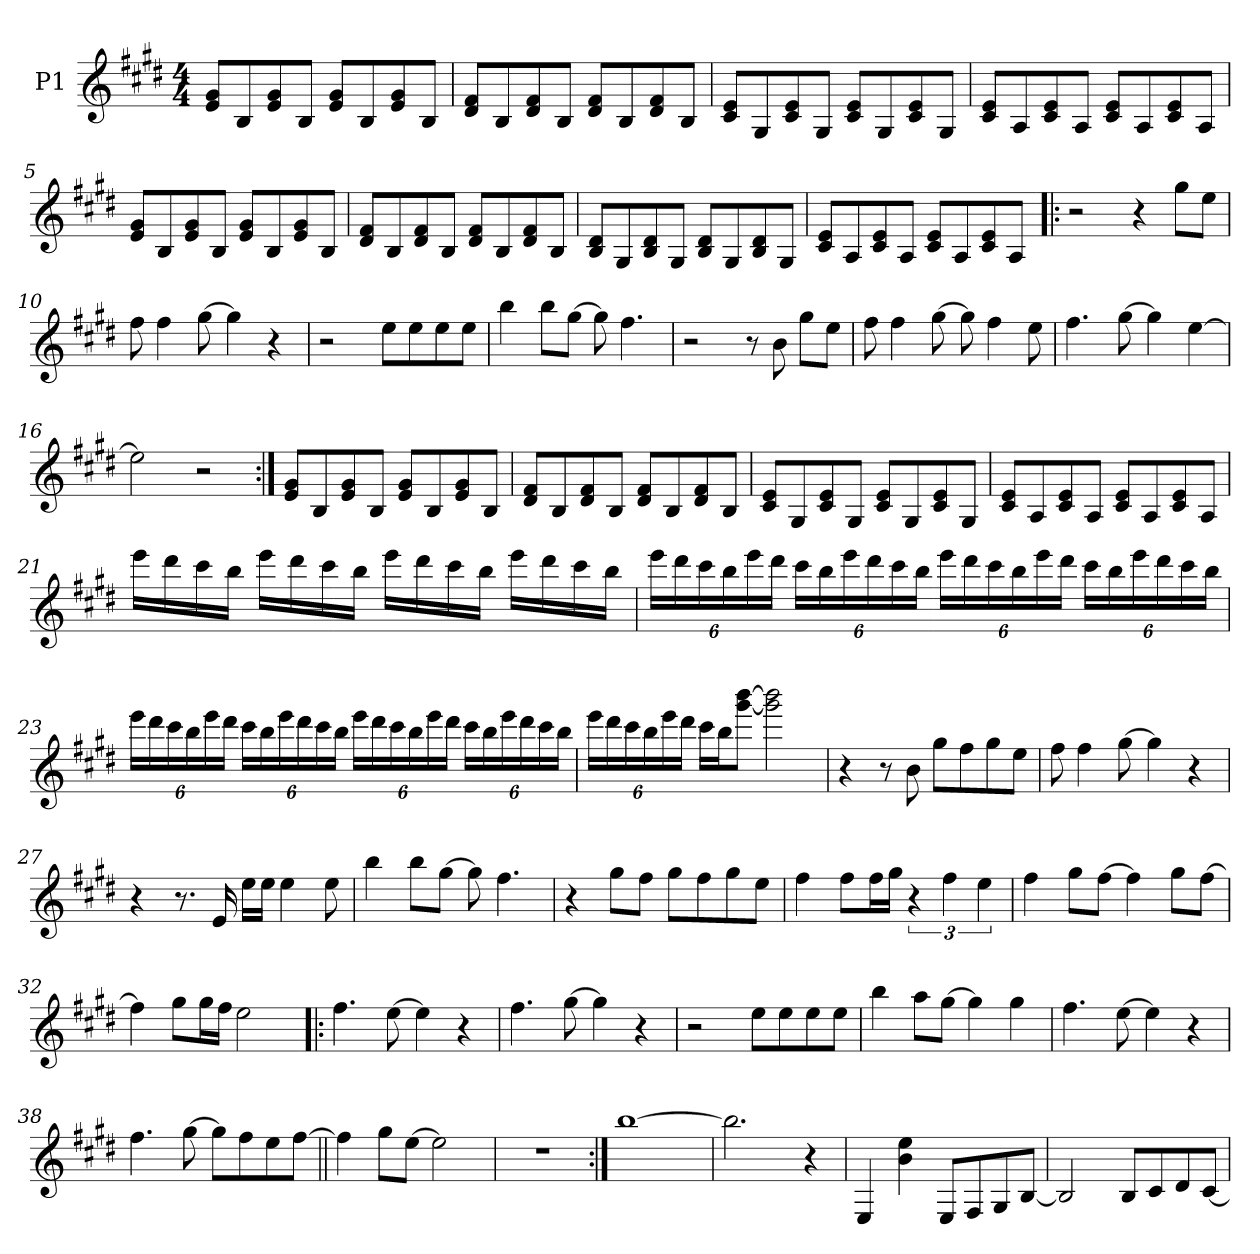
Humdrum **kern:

**kern
*part1
*staff1
*I"P1
*clefG2
*k[f#c#g#d#]
*E:
*M4/4
*MM115
=1
8e/ 8g#/L
8B/
8e/ 8g#/
8B/J
8e/ 8g#/L
8B/
8e/ 8g#/
8B/J
=2
8d#/ 8f#/L
8B/
8d#/ 8f#/
8B/J
8d#/ 8f#/L
8B/
8d#/ 8f#/
8B/J
=3
8c#/ 8e/L
8G#/
8c#/ 8e/
8G#/J
8c#/ 8e/L
8G#/
8c#/ 8e/
8G#/J
=4
8c#/ 8e/L
8A/
8c#/ 8e/
8A/J
8c#/ 8e/L
8A/
8c#/ 8e/
8A/J
!!LO:LB:g=z
=5
8e/ 8g#/L
8B/
8e/ 8g#/
8B/J
8e/ 8g#/L
8B/
8e/ 8g#/
8B/J
=6
8d#/ 8f#/L
8B/
8d#/ 8f#/
8B/J
8d#/ 8f#/L
8B/
8d#/ 8f#/
8B/J
=7
8B/ 8d#/L
8G#/
8B/ 8d#/
8G#/J
8B/ 8d#/L
8G#/
8B/ 8d#/
8G#/J
=8
8c#/ 8e/L
8A/
8c#/ 8e/
8A/J
8c#/ 8e/L
8A/
8c#/ 8e/
8A/J
!!LO:LB:g=z
=9!|:
2r
4r
8gg#\L
8ee\J
=10
8ff#\
4ff#\
[>8gg#\
4gg#\]
4r
=11
2r
8ee\L
8ee\
8ee\
8ee\J
=12
4bb\
8bb\L
[>8gg#\J
8gg#\]
4.ff#\
=13
2r
8r
8b\
8gg#\L
8ee\J
!!LO:LB:g=z
=14
8ff#\
4ff#\
[>8gg#\
8gg#\]
4ff#\
8ee\
=15
4.ff#\
[>8gg#\
4gg#\]
[>4ee\
=16
2ee\]
2r
=17:|!
8e/ 8g#/L
8B/
8e/ 8g#/
8B/J
8e/ 8g#/L
8B/
8e/ 8g#/
8B/J
=18
8d#/ 8f#/L
8B/
8d#/ 8f#/
8B/J
8d#/ 8f#/L
8B/
8d#/ 8f#/
8B/J
!!LO:LB:g=z
=19
8c#/ 8e/L
8G#/
8c#/ 8e/
8G#/J
8c#/ 8e/L
8G#/
8c#/ 8e/
8G#/J
=20
8c#/ 8e/L
8A/
8c#/ 8e/
8A/J
8c#/ 8e/L
8A/
8c#/ 8e/
8A/J
=21
16eee\LL
16ddd#\
16ccc#\
16bb\JJ
16eee\LL
16ddd#\
16ccc#\
16bb\JJ
16eee\LL
16ddd#\
16ccc#\
16bb\JJ
16eee\LL
16ddd#\
16ccc#\
16bb\JJ
!!LO:LB:g=z
=22
*Xbrackettup
24eee\LL
24ddd#\
24ccc#\
24bb\
24eee\
24ddd#\JJ
24ccc#\LL
24bb\
24eee\
24ddd#\
24ccc#\
24bb\JJ
24eee\LL
24ddd#\
24ccc#\
24bb\
24eee\
24ddd#\JJ
24ccc#\LL
24bb\
24eee\
24ddd#\
24ccc#\
24bb\JJ
!!LO:LB:g=z
=23
24eee\LL
24ddd#\
24ccc#\
24bb\
24eee\
24ddd#\JJ
24ccc#\LL
24bb\
24eee\
24ddd#\
24ccc#\
24bb\JJ
24eee\LL
24ddd#\
24ccc#\
24bb\
24eee\
24ddd#\JJ
24ccc#\LL
24bb\
24eee\
24ddd#\
24ccc#\
24bb\JJ
=24
24eee\LL
24ddd#\
24ccc#\
24bb\
24eee\
24ddd#\JJ
16ccc#\LL
16bb\J
[<8ggg#\ [>8bbb\J
2ggg#\] 2bbb\]
!!LO:LB:g=z
=25
4r
8r
8b\
8gg#\L
8ff#\
8gg#\
8ee\J
=26
8ff#\
4ff#\
[>8gg#\
4gg#\]
4r
=27
4r
8.r
16e/
16ee\LL
16ee\JJ
4ee\
8ee\
=28
4bb\
8bb\L
[>8gg#\J
8gg#\]
4.ff#\
=29
4r
8gg#\L
8ff#\J
8gg#\L
8ff#\
8gg#\
8ee\J
!!LO:LB:g=z
=30
4ff#\
8ff#\L
16ff#\L
16gg#\JJ
*brackettup
6r
6ff#\
6ee\
=31
4ff#\
8gg#\L
[>8ff#\J
4ff#\]
8gg#\L
[>8ff#\J
=32
4ff#\]
8gg#\L
16gg#\L
16ff#\JJ
2ee\
=33!|:
4.ff#\
[>8ee\
4ee\]
4r
=34
4.ff#\
[>8gg#\
4gg#\]
4r
!!LO:LB:g=z
=35
2r
8ee\L
8ee\
8ee\
8ee\J
=36
4bb\
8aa\L
[>8gg#\J
4gg#\]
4gg#\
=37
4.ff#\
[>8ee\
4ee\]
4r
=38
4.ff#\
[>8gg#\
8gg#\L]
8ff#\
8ee\
[>8ff#\J
=39||
4ff#\]
8gg#\L
[>8ee\J
2ee\]
=40
1r
!!LO:PB:g=z
=41:|!
[>1bb
=42
2.bb\]
4r
=43
4E/
4b\ 4ee\
8E/L
8F#/
8G#/
[<8B/J
=44
2B/]
8B/L
8c#/
8d#/
[<8c#/J
=
*-
